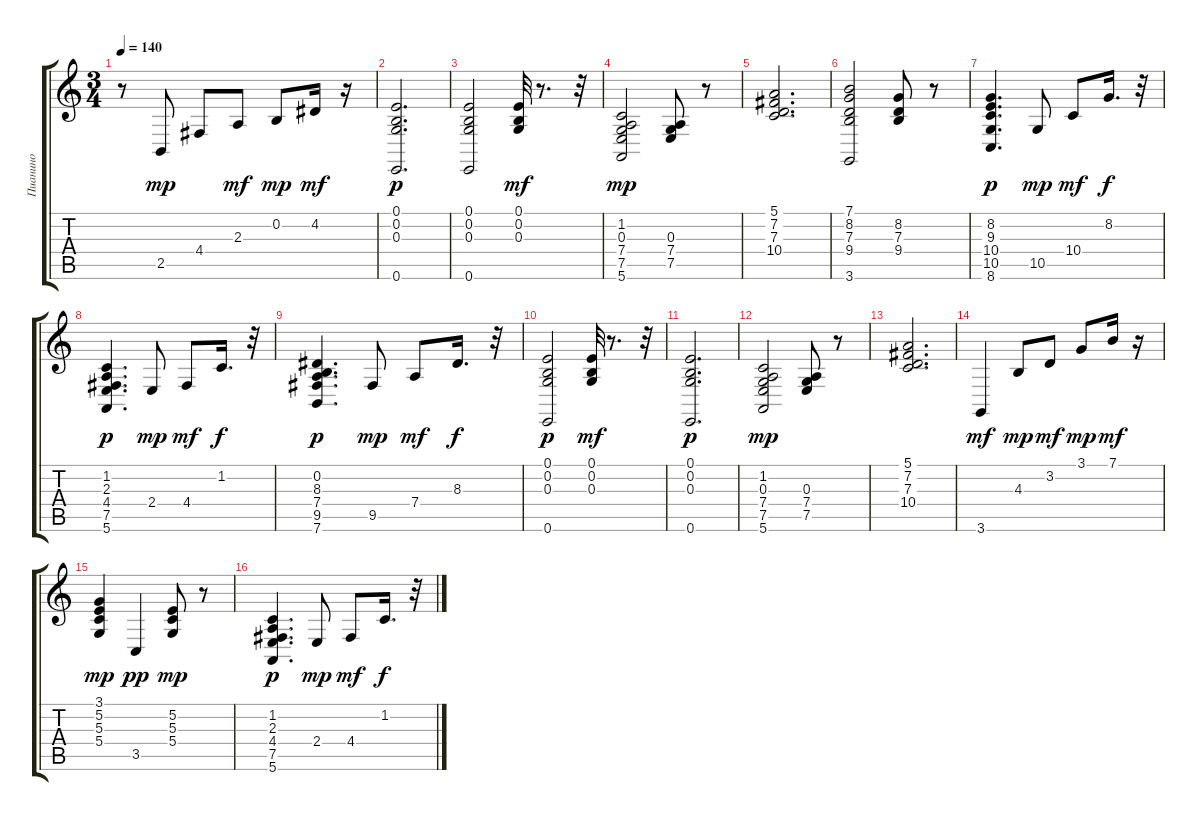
\track ("Пианино" "Пианино") {instrument electricpiano1}
\staff {score tabs}
\tuning (E4 B3 G3 D3 A2 E2) {hide}
\ts (3 4)
\tempo 140
\clef g2
\ks c
r.8{dy mp} 2.5.8 4.4.8 2.3.8{dy mf} 0.2.8{dy mp} 4.2.16{dy mf} r.16 |
(0.1 0.2 0.3 0.6).2{d dy p} |
(0.1 0.2 0.3 0.6).2 (0.1 0.2 0.3).32{dy mf} r.8{d} r.32 |
(1.2 0.3 7.4 7.5 5.6).2{dy mp} (0.3 7.4 7.5).8 r.8 |
(5.1 7.2 7.3 10.4).2{d} |
(7.1 8.2 7.3 9.4 3.6).2 (8.2 7.3 9.4).8 r.8 |
(8.2 9.3 10.4 10.5 8.6).4{d dy p} 10.5.8{dy mp} 10.4.8{dy mf} 8.2.16{d dy f} r.32 |
(1.2 2.3 4.4 7.5 5.6).4{d dy p} 2.4.8{dy mp} 4.4.8{dy mf} 1.2.16{d dy f} r.32 |
(0.2 8.3 7.4 9.5 7.6).4{d dy p} 9.5.8{dy mp} 7.4.8{dy mf} 8.3.16{d dy f} r.32 |
(0.1 0.2 0.3 0.6).2{dy p} (0.1 0.2 0.3).32{dy mf} r.8{d} r.32 |
(0.1 0.2 0.3 0.6).2{d dy p} |
(1.2 0.3 7.4 7.5 5.6).2{dy mp} (0.3 7.4 7.5).8 r.8 |
(5.1 7.2 7.3 10.4).2{d} |
3.6.4{dy mf} 4.3.8{dy mp} 3.2.8{dy mf} 3.1.8{dy mp} 7.1.16{dy mf} r.16 |
(3.1 5.2 5.3 5.4).4{dy mp} 3.5.4{dy pp} (5.2 5.3 5.4).8{dy mp} r.8 |
(1.2 2.3 4.4 7.5 5.6).4{d dy p} 2.4.8{dy mp} 4.4.8{dy mf} 1.2.16{d dy f} r.32
